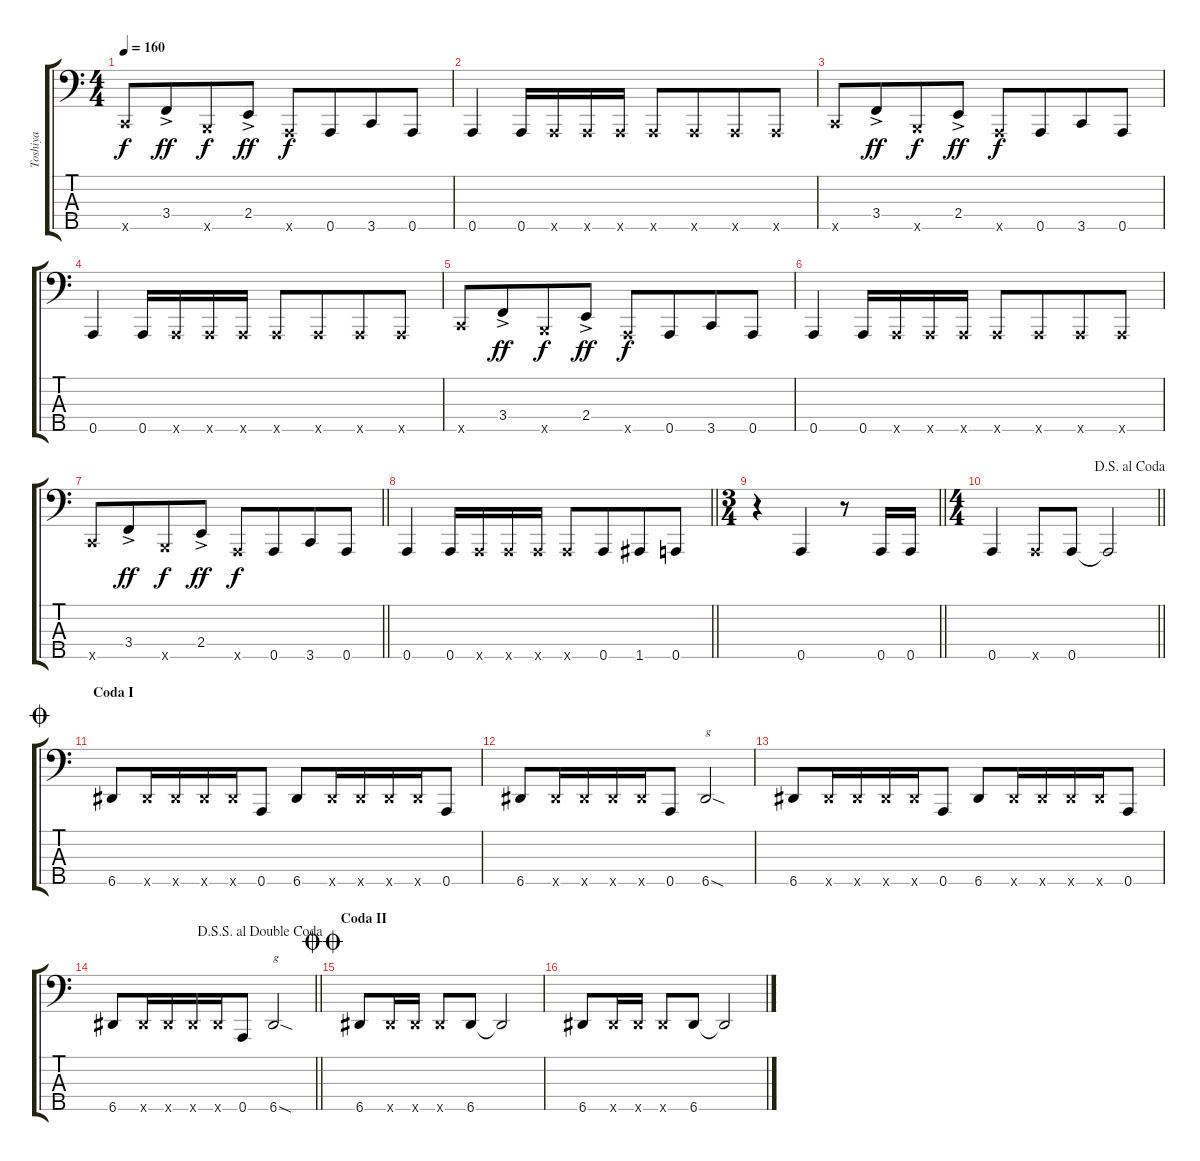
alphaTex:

\track ("Toshiya" "Toshiya") {instrument slapbass1}
\staff {score tabs}
\tuning (G2 D2 A1 D1 A0) {hide}
\ts (4 4)
\tempo 160
\clef f4
\ks c
3.5{x}.8{dy f} 3.4{ac}.8{dy ff beam merge} 2.5{x}.8{dy f} 2.4{ac}.8{dy ff} 0.5{x}.8{dy f} 0.5.8{beam merge} 3.5.8{beam merge} 0.5.8 |
0.5.4 0.5.16 0.5{x}.16 0.5{x}.16 0.5{x}.16 0.5{x}.8 0.5{x}.8{beam merge} 0.5{x}.8{beam merge} 0.5{x}.8 |
3.5{x}.8 3.4{ac}.8{dy ff beam merge} 2.5{x}.8{dy f} 2.4{ac}.8{dy ff} 0.5{x}.8{dy f} 0.5.8{beam merge} 3.5.8{beam merge} 0.5.8 |
0.5.4 0.5.16 0.5{x}.16 0.5{x}.16 0.5{x}.16 0.5{x}.8 0.5{x}.8{beam merge} 0.5{x}.8{beam merge} 0.5{x}.8 |
3.5{x}.8 3.4{ac}.8{dy ff beam merge} 2.5{x}.8{dy f} 2.4{ac}.8{dy ff} 0.5{x}.8{dy f} 0.5.8{beam merge} 3.5.8{beam merge} 0.5.8 |
0.5.4 0.5.16 0.5{x}.16 0.5{x}.16 0.5{x}.16 0.5{x}.8 0.5{x}.8{beam merge} 0.5{x}.8{beam merge} 0.5{x}.8 |
\barLineRight lightlight
3.5{x}.8 3.4{ac}.8{dy ff beam merge} 2.5{x}.8{dy f} 2.4{ac}.8{dy ff} 0.5{x}.8{dy f} 0.5.8{beam merge} 3.5.8{beam merge} 0.5.8 |
\barLineRight lightlight
0.5.4 0.5.16 0.5{x}.16 0.5{x}.16 0.5{x}.16 0.5{x}.8 0.5.8{beam merge} 1.5.8 0.5.8 |
\ts (3 4)
\barLineRight lightlight
r.4 0.5.4 r.8 0.5.16 0.5.16 |
\ts (4 4)
\jump dalsegnoalcoda
\barLineRight lightlight
0.5.4 0.5{x}.8 0.5.8 0.5{t}.2 |
\section ("" "Coda I")
\jump coda
6.5.8 6.5{x}.16 6.5{x}.16{beam merge} 6.5{x}.16 6.5{x}.16 0.5.8 6.5.8 6.5{x}.16 6.5{x}.16{beam merge} 6.5{x}.16 6.5{x}.16 0.5.8 |
6.5.8 6.5{x}.16 6.5{x}.16{beam merge} 6.5{x}.16 6.5{x}.16 0.5.8{beam merge} 6.5{sod}.2{txt "g"} |
6.5.8 6.5{x}.16 6.5{x}.16{beam merge} 6.5{x}.16 6.5{x}.16 0.5.8 6.5.8 6.5{x}.16 6.5{x}.16{beam merge} 6.5{x}.16 6.5{x}.16 0.5.8 |
\jump dalsegnosegnoaldoublecoda
\barLineRight lightlight
6.5.8 6.5{x}.16 6.5{x}.16{beam merge} 6.5{x}.16 6.5{x}.16 0.5.8{beam merge} 6.5{sod}.2{txt "g"} |
\section ("" "Coda II")
\jump doublecoda
6.5.8{beam merge} 6.5{x}.16 6.5{x}.16 6.5{x}.8 6.5.8 6.5{t}.2 |
6.5.8{beam merge} 6.5{x}.16 6.5{x}.16 6.5{x}.8 6.5.8 6.5{t}.2
